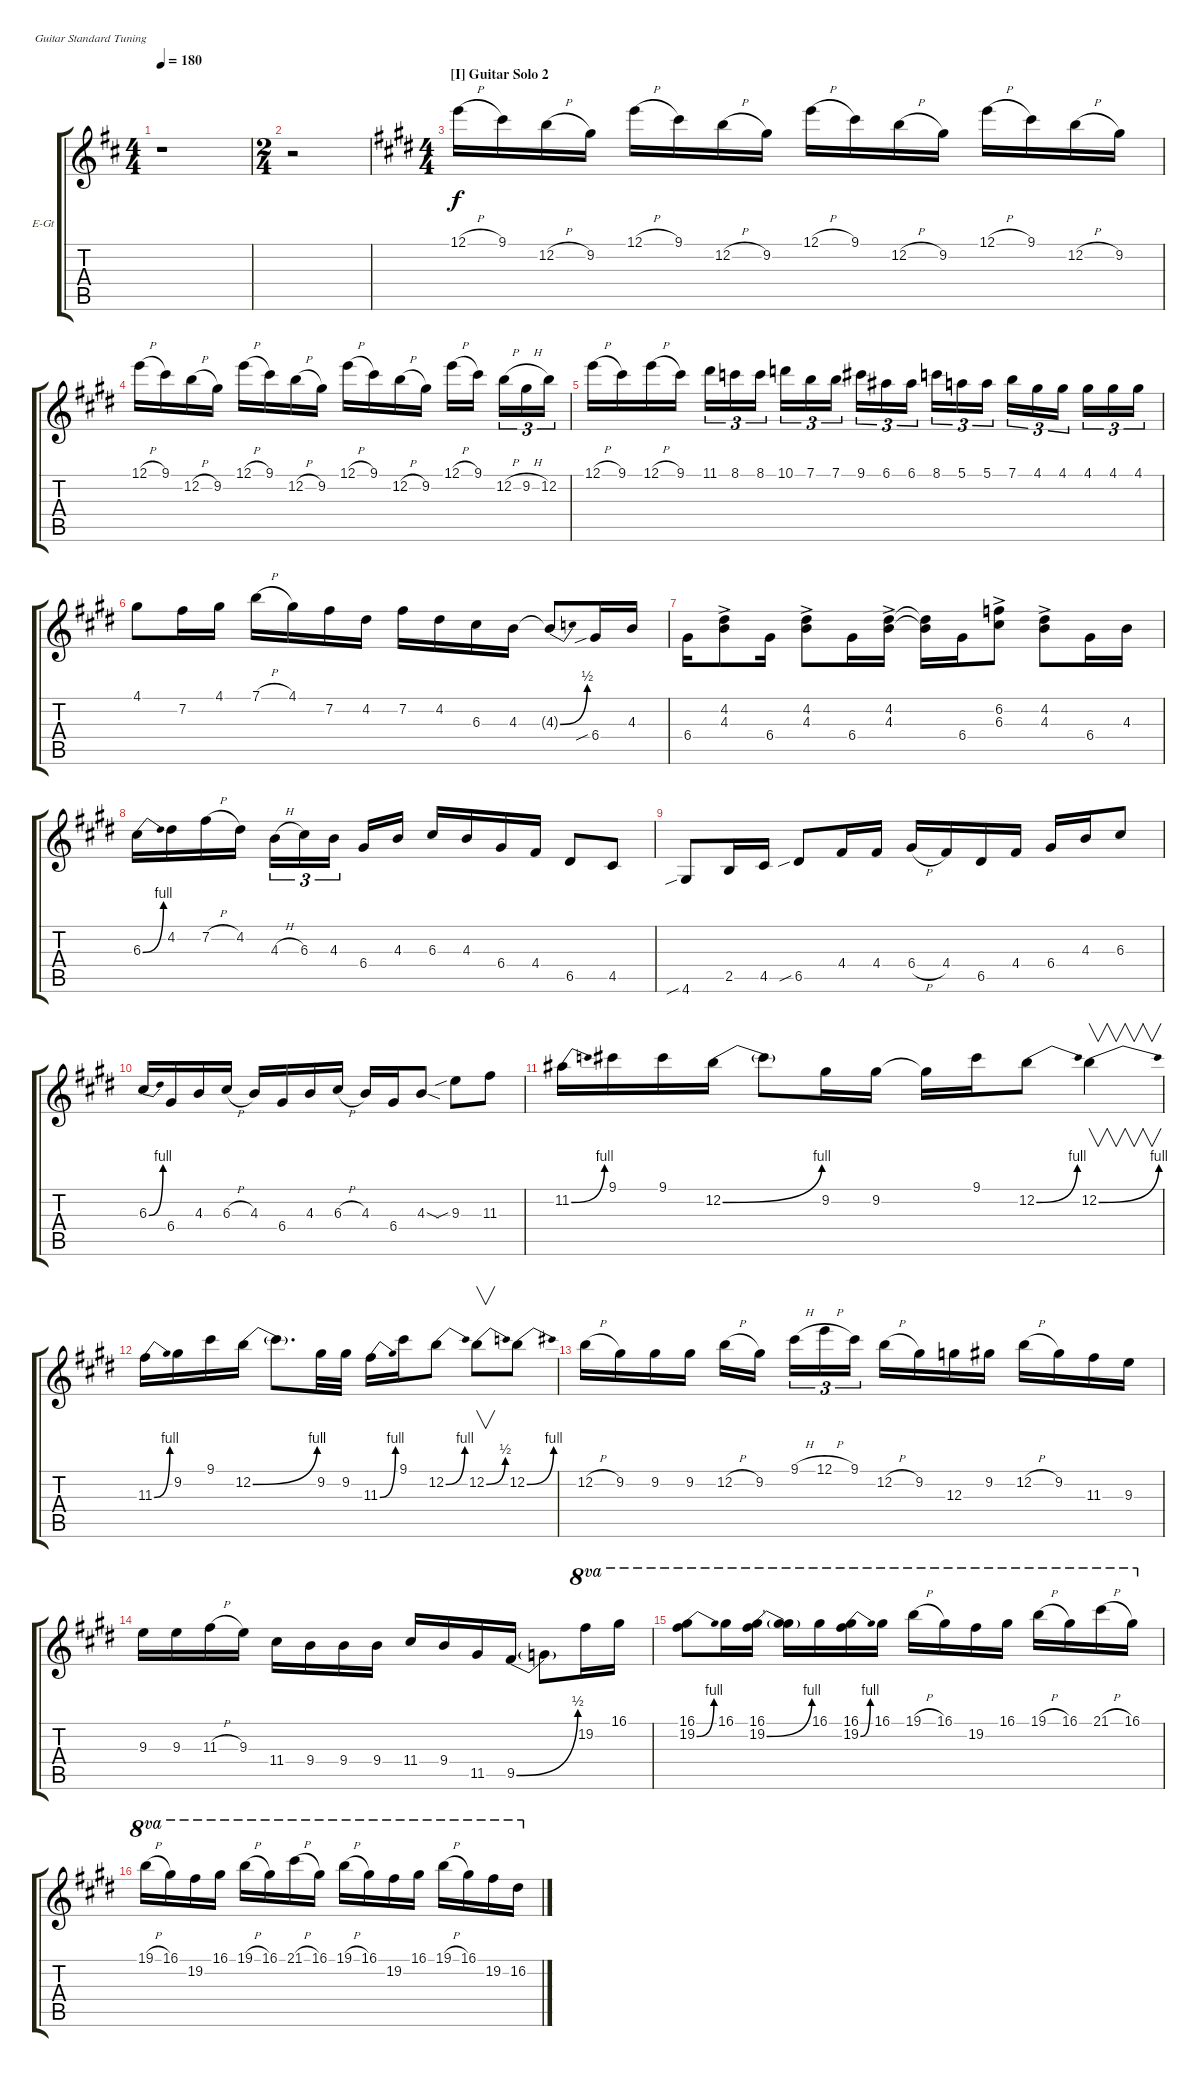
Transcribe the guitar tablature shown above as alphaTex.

\bracketExtendMode groupsimilarinstruments
\firstSystemTrackNameOrientation horizontal
\otherSystemsTrackNameOrientation horizontal
\track ("Gtr. III" "E-Gt") {instrument overdrivenguitar}
\staff {score tabs}
\tuning (E4 B3 G3 D3 A2 E2)
\ts (4 4)
\tempo 180
\clef g2
\scale
1.06305
\ks d
r.1{dy f} |
\ts (2 4)
\scale
0.936948 r.2 |
\ts (4 4)
\section ("I" "Guitar Solo 2")
\scale
1.09332
\ks e
12.1{h}.16 9.1.16 12.2{h}.16 9.2.16 12.1{h}.16 9.1.16 12.2{h}.16 9.2.16 12.1{h}.16 9.1.16 12.2{h}.16 9.2.16 12.1{h}.16 9.1.16 12.2{h}.16 9.2.16 |
\scale
0.906684 12.1{h}.16 9.1.16 12.2{h}.16 9.2.16 12.1{h}.16 9.1.16 12.2{h}.16 9.2.16 12.1{h}.16 9.1.16 12.2{h}.16 9.2.16 12.1{h}.16 9.1.16 12.2{h}.16{tu (3 2)} 9.2{h}.16{tu (3 2)} 12.2.16{tu (3 2)} |
\scale
1.06305 12.1{h}.16 9.1.16 12.1{h}.16 9.1.16 11.1.16{tu (3 2)} 8.1.16{tu (3 2)} 8.1.16{tu (3 2)} 10.1.16{tu (3 2)} 7.1.16{tu (3 2)} 7.1.16{tu (3 2)} 9.1.16{tu (3 2)} 6.1.16{tu (3 2)} 6.1.16{tu (3 2)} 8.1.16{tu (3 2)} 5.1.16{tu (3 2)} 5.1.16{tu (3 2)} 7.1.16{tu (3 2)} 4.1.16{tu (3 2)} 4.1.16{tu (3 2)} 4.1.16{tu (3 2)} 4.1.16{tu (3 2)} 4.1.16{tu (3 2)} |
\scale
0.936948 4.1.8 7.2.16 4.1.16 7.1{h}.16 4.1.16 7.2.16 4.2.16 7.2.16 4.2.16 6.3.16 4.3.16 4.3{be (bend 0 0 60 2) t}.8 6.4{sib}.16 4.3.16 |
\scale
1.06305 6.4.16 (4.2{ac} 4.3{ac}).8 6.4.16 (4.2{ac} 4.3{ac}).8 6.4.16 (4.2{ac} 4.3{ac}).16 (4.2{t} 4.3{t}).16 6.4.16 (6.2{ac} 6.3{ac}).8 (4.2{ac} 4.3{ac}).8 6.4.16 4.3.16 |
\scale
0.936948 6.3{be (bend 0 0 60 4)}.16 4.2.16 7.2{h}.16 4.2.16 4.3{h}.16{tu (3 2)} 6.3.16{tu (3 2)} 4.3.16{tu (3 2)} 6.4.16 4.3.16 6.3.16 4.3.16 6.4.16 4.4.16 6.5.8 4.5.8 |
\scale
1.06305 4.6{sib}.8 2.5.16 4.5.16 6.5{sib}.8 4.4.16 4.4.16 6.4{h}.16 4.4.16 6.5.16 4.4.16 6.4.16 4.3.16 6.3.8 |
\scale
0.936948 6.3{be (bend 0 0 60 4)}.16 6.4.16 4.3.16 6.3{h}.16 4.3.16 6.4.16 4.3.16 6.3{h}.16 4.3.16 6.4.16 4.3{sod}.8 9.3{sib}.8 11.3.8 |
\scale
1.06305 11.2{be (bend 0 0 60 4)}.16 9.1.16 9.1.16 12.2{be (bend 0 0 60 4)}.16 12.2{t}.8 9.2.16 9.2.16 9.2{t}.16 9.1.16 12.2{be (bend 0 0 60 4)}.8 12.2{be (bend 0 0 60 4)}.4{v} |
\scale
0.936948 11.3{be (bend 0 0 60 4)}.16 9.2.16 9.1.16 12.2{be (bend 0 0 60 4)}.16 12.2{t}.8{d} 9.2.32 9.2.32 11.3{be (bend 0 0 60 4)}.16 9.1.16 12.2{be (bend 0 0 60 4)}.8 12.2{be (bend 0 0 60 2)}.8{v} 12.2{be (bend 0 0 60 4)}.8 |
\scale
1.06305 12.2{h}.16 9.2.16 9.2.16 9.2.16 12.2{h}.16 9.2.16 9.1{h}.16{tu (3 2)} 12.1{h}.16{tu (3 2)} 9.1.16{tu (3 2)} 12.2{h}.16 9.2.16 12.3.16 9.2.16 12.2{h}.16 9.2.16 11.3.16 9.3.16 |
\scale
0.936948 9.3.16 9.3.16 11.3{h}.16 9.3.16 11.4.16 9.4.16 9.4.16 9.4.16 11.4.16 9.4.16 11.5.16 9.5{be (bend 0 0 60 2)}.16 9.5{t}.8 19.2.16{ot 8va} 16.1.16{ot 8va} |
\scale
1.06305 (16.1 19.2{be (bend 0 0 60 4)}).8{ot 8va} 16.1.16{ot 8va} (16.1 19.2{be (bend 0 0 60 4)}).16{ot 8va} (16.1{t} 19.2{t}).16{ot 8va} 16.1.16{ot 8va} (16.1 19.2{be (bend 0 0 60 4)}).16{ot 8va} 16.1.16{ot 8va} 19.1{h}.16{ot 8va} 16.1.16{ot 8va} 19.2.16{ot 8va} 16.1.16{ot 8va} 19.1{h}.16{ot 8va} 16.1.16{ot 8va} 21.1{h}.16{ot 8va} 16.1.16{ot 8va} |
\scale
0.936948 19.1{h}.16{ot 8va} 16.1.16{ot 8va} 19.2.16{ot 8va} 16.1.16{ot 8va} 19.1{h}.16{ot 8va} 16.1.16{ot 8va} 21.1{h}.16{ot 8va} 16.1.16{ot 8va} 19.1{h}.16{ot 8va} 16.1.16{ot 8va} 19.2.16{ot 8va} 16.1.16{ot 8va} 19.1{h}.16{ot 8va} 16.1.16{ot 8va} 19.2.16{ot 8va} 16.2.16{ot 8va}
